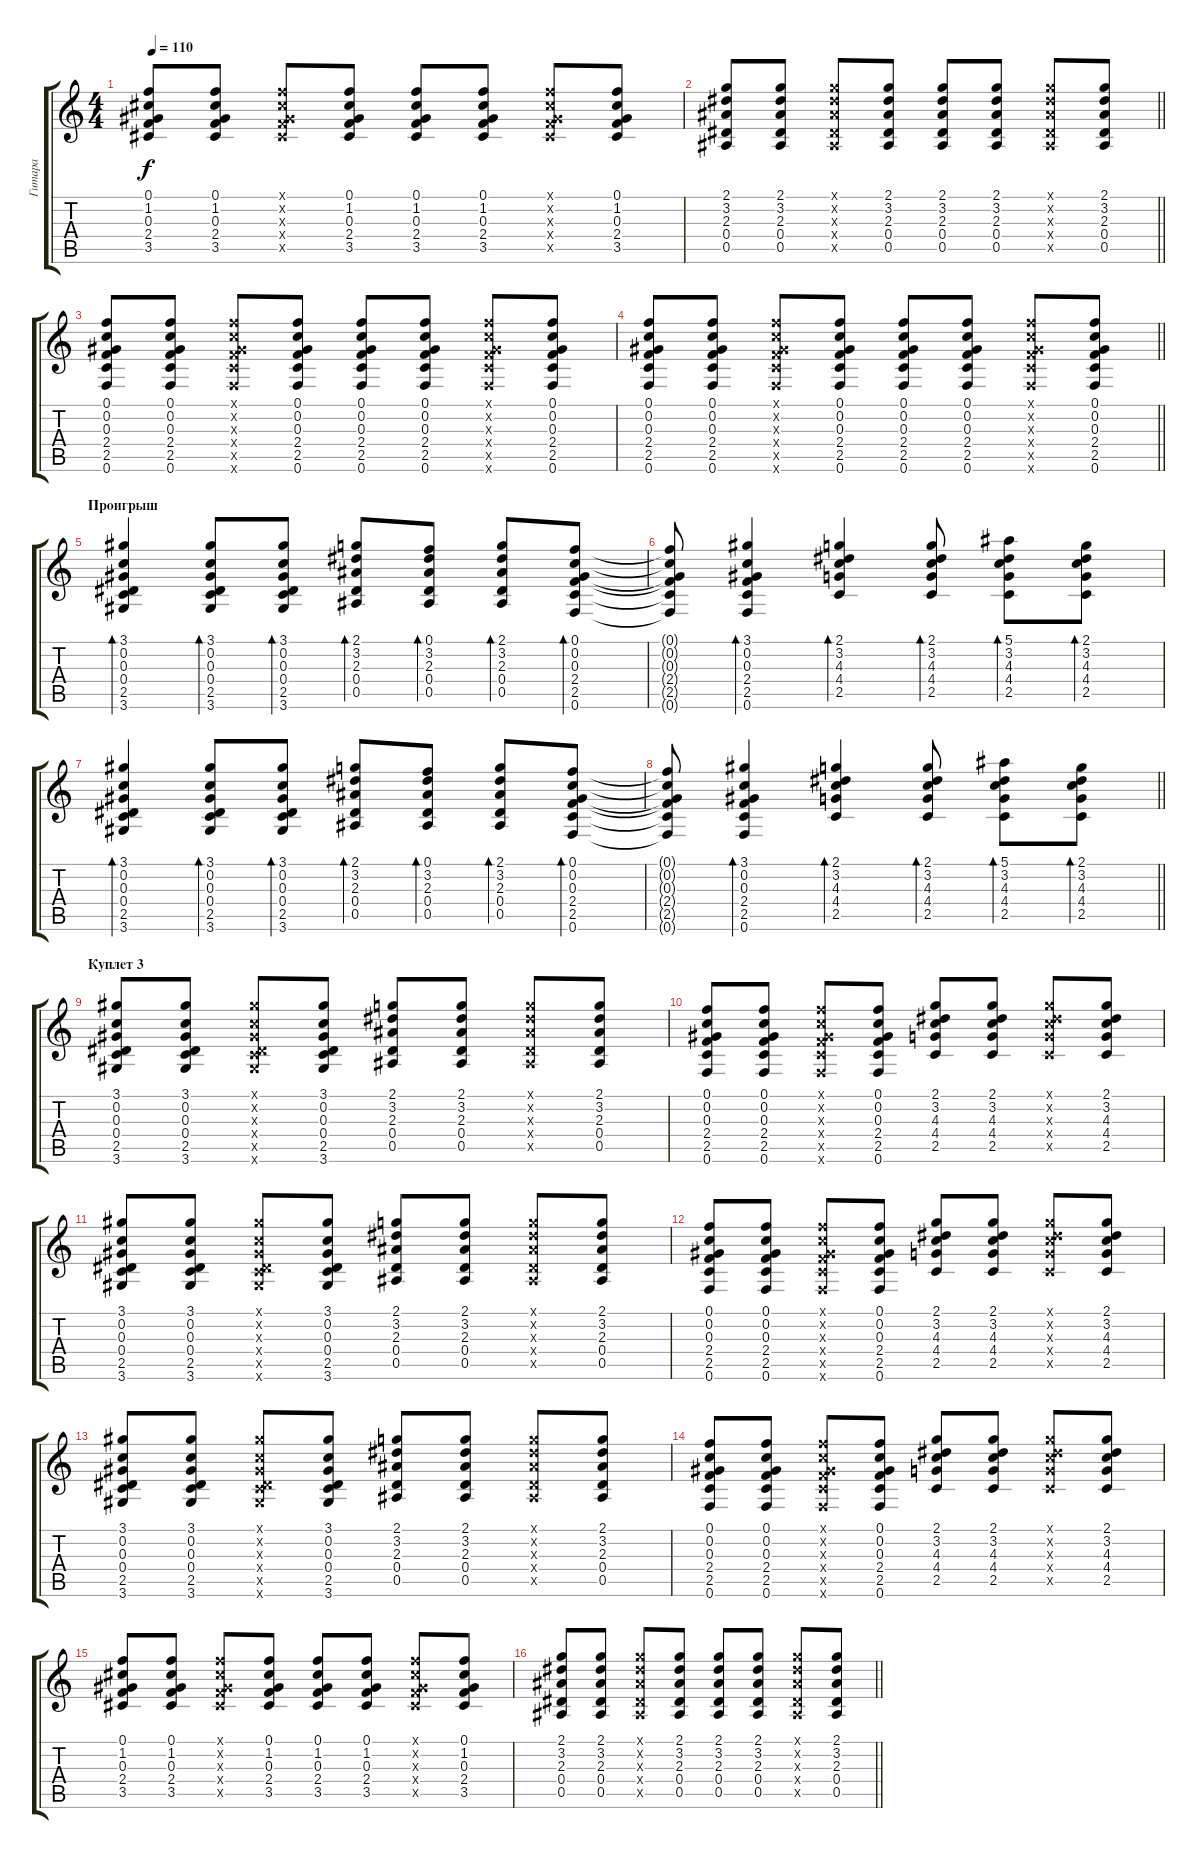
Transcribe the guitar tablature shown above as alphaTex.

\track ("Гитара" "Гитара") {instrument acousticguitarsteel}
\staff {score tabs}
\tuning (F4 C4 Ab3 Eb3 Bb2 F2) {hide}
\ts (4 4)
\tempo 110
\clef g2
\ks c
(0.1 1.2 0.3 2.4 3.5).8{dy f} (0.1 1.2 0.3 2.4 3.5).8 (0.1{x} 1.2{x} 0.3{x} 2.4{x} 3.5{x}).8 (0.1 1.2 0.3 2.4 3.5).8 (0.1 1.2 0.3 2.4 3.5).8 (0.1 1.2 0.3 2.4 3.5).8 (0.1{x} 1.2{x} 0.3{x} 2.4{x} 3.5{x}).8 (0.1 1.2 0.3 2.4 3.5).8 |
\barLineRight lightlight
(2.1 3.2 2.3 0.4 0.5).8 (2.1 3.2 2.3 0.4 0.5).8 (2.1{x} 3.2{x} 2.3{x} 0.4{x} 0.5{x}).8 (2.1 3.2 2.3 0.4 0.5).8 (2.1 3.2 2.3 0.4 0.5).8 (2.1 3.2 2.3 0.4 0.5).8 (2.1{x} 3.2{x} 2.3{x} 0.4{x} 0.5{x}).8 (2.1 3.2 2.3 0.4 0.5).8 |
(0.1 0.2 0.3 2.4 2.5 0.6).8 (0.1 0.2 0.3 2.4 2.5 0.6).8 (0.1{x} 0.2{x} 0.3{x} 2.4{x} 2.5{x} 0.6{x}).8 (0.1 0.2 0.3 2.4 2.5 0.6).8 (0.1 0.2 0.3 2.4 2.5 0.6).8 (0.1 0.2 0.3 2.4 2.5 0.6).8 (0.1{x} 0.2{x} 0.3{x} 2.4{x} 2.5{x} 0.6{x}).8 (0.1 0.2 0.3 2.4 2.5 0.6).8 |
\barLineRight lightlight
(0.1 0.2 0.3 2.4 2.5 0.6).8 (0.1 0.2 0.3 2.4 2.5 0.6).8 (0.1{x} 0.2{x} 0.3{x} 2.4{x} 2.5{x} 0.6{x}).8 (0.1 0.2 0.3 2.4 2.5 0.6).8 (0.1 0.2 0.3 2.4 2.5 0.6).8 (0.1 0.2 0.3 2.4 2.5 0.6).8 (0.1{x} 0.2{x} 0.3{x} 2.4{x} 2.5{x} 0.6{x}).8 (0.1 0.2 0.3 2.4 2.5 0.6).8 |
\section ("" "Проигрыш")
(3.1 0.2 0.3 0.4 2.5 3.6).4{bd 60} (3.1 0.2 0.3 0.4 2.5 3.6).8{bd 60} (3.1 0.2 0.3 0.4 2.5 3.6).8{bd 60} (2.1 3.2 2.3 0.4 0.5).8{bd 60} (0.1 3.2 2.3 0.4 0.5).8{bd 60} (2.1 3.2 2.3 0.4 0.5).8{bd 60} (0.1 0.2 0.3 2.4 2.5 0.6).8{bd 60} |
(0.1{t} 0.2{t} 0.3{t} 2.4{t} 2.5{t} 0.6{t}).8 (3.1 0.2 0.3 2.4 2.5 0.6).4{bd 60} (2.1 3.2 4.3 4.4 2.5).4{bd 60} (2.1 3.2 4.3 4.4 2.5).8{bd 60} (5.1 3.2 4.3 4.4 2.5).8{bd 60} (2.1 3.2 4.3 4.4 2.5).8{bd 60} |
(3.1 0.2 0.3 0.4 2.5 3.6).4{bd 60} (3.1 0.2 0.3 0.4 2.5 3.6).8{bd 60} (3.1 0.2 0.3 0.4 2.5 3.6).8{bd 60} (2.1 3.2 2.3 0.4 0.5).8{bd 60} (0.1 3.2 2.3 0.4 0.5).8{bd 60} (2.1 3.2 2.3 0.4 0.5).8{bd 60} (0.1 0.2 0.3 2.4 2.5 0.6).8{bd 60} |
\barLineRight lightlight
(0.1{t} 0.2{t} 0.3{t} 2.4{t} 2.5{t} 0.6{t}).8 (3.1 0.2 0.3 2.4 2.5 0.6).4{bd 60} (2.1 3.2 4.3 4.4 2.5).4{bd 60} (2.1 3.2 4.3 4.4 2.5).8{bd 60} (5.1 3.2 4.3 4.4 2.5).8{bd 60} (2.1 3.2 4.3 4.4 2.5).8{bd 60} |
\section ("" "Куплет 3")
(3.1 0.2 0.3 0.4 2.5 3.6).8 (3.1 0.2 0.3 0.4 2.5 3.6).8 (3.1{x} 0.2{x} 0.3{x} 0.4{x} 2.5{x} 3.6{x}).8 (3.1 0.2 0.3 0.4 2.5 3.6).8 (2.1 3.2 2.3 0.4 0.5).8 (2.1 3.2 2.3 0.4 0.5).8 (2.1{x} 3.2{x} 2.3{x} 0.4{x} 0.5{x}).8 (2.1 3.2 2.3 0.4 0.5).8 |
(0.1 0.2 0.3 2.4 2.5 0.6).8 (0.1 0.2 0.3 2.4 2.5 0.6).8 (0.1{x} 0.2{x} 0.3{x} 2.4{x} 2.5{x} 0.6{x}).8 (0.1 0.2 0.3 2.4 2.5 0.6).8 (2.1 3.2 4.3 4.4 2.5).8 (2.1 3.2 4.3 4.4 2.5).8 (2.1{x} 3.2{x} 4.3{x} 4.4{x} 2.5{x}).8 (2.1 3.2 4.3 4.4 2.5).8 |
(3.1 0.2 0.3 0.4 2.5 3.6).8 (3.1 0.2 0.3 0.4 2.5 3.6).8 (3.1{x} 0.2{x} 0.3{x} 0.4{x} 2.5{x} 3.6{x}).8 (3.1 0.2 0.3 0.4 2.5 3.6).8 (2.1 3.2 2.3 0.4 0.5).8 (2.1 3.2 2.3 0.4 0.5).8 (2.1{x} 3.2{x} 2.3{x} 0.4{x} 0.5{x}).8 (2.1 3.2 2.3 0.4 0.5).8 |
(0.1 0.2 0.3 2.4 2.5 0.6).8 (0.1 0.2 0.3 2.4 2.5 0.6).8 (0.1{x} 0.2{x} 0.3{x} 2.4{x} 2.5{x} 0.6{x}).8 (0.1 0.2 0.3 2.4 2.5 0.6).8 (2.1 3.2 4.3 4.4 2.5).8 (2.1 3.2 4.3 4.4 2.5).8 (2.1{x} 3.2{x} 4.3{x} 4.4{x} 2.5{x}).8 (2.1 3.2 4.3 4.4 2.5).8 |
(3.1 0.2 0.3 0.4 2.5 3.6).8 (3.1 0.2 0.3 0.4 2.5 3.6).8 (3.1{x} 0.2{x} 0.3{x} 0.4{x} 2.5{x} 3.6{x}).8 (3.1 0.2 0.3 0.4 2.5 3.6).8 (2.1 3.2 2.3 0.4 0.5).8 (2.1 3.2 2.3 0.4 0.5).8 (2.1{x} 3.2{x} 2.3{x} 0.4{x} 0.5{x}).8 (2.1 3.2 2.3 0.4 0.5).8 |
(0.1 0.2 0.3 2.4 2.5 0.6).8 (0.1 0.2 0.3 2.4 2.5 0.6).8 (0.1{x} 0.2{x} 0.3{x} 2.4{x} 2.5{x} 0.6{x}).8 (0.1 0.2 0.3 2.4 2.5 0.6).8 (2.1 3.2 4.3 4.4 2.5).8 (2.1 3.2 4.3 4.4 2.5).8 (2.1{x} 3.2{x} 4.3{x} 4.4{x} 2.5{x}).8 (2.1 3.2 4.3 4.4 2.5).8 |
(0.1 1.2 0.3 2.4 3.5).8 (0.1 1.2 0.3 2.4 3.5).8 (0.1{x} 1.2{x} 0.3{x} 2.4{x} 3.5{x}).8 (0.1 1.2 0.3 2.4 3.5).8 (0.1 1.2 0.3 2.4 3.5).8 (0.1 1.2 0.3 2.4 3.5).8 (0.1{x} 1.2{x} 0.3{x} 2.4{x} 3.5{x}).8 (0.1 1.2 0.3 2.4 3.5).8 |
\barLineRight lightlight
(2.1 3.2 2.3 0.4 0.5).8 (2.1 3.2 2.3 0.4 0.5).8 (2.1{x} 3.2{x} 2.3{x} 0.4{x} 0.5{x}).8 (2.1 3.2 2.3 0.4 0.5).8 (2.1 3.2 2.3 0.4 0.5).8 (2.1 3.2 2.3 0.4 0.5).8 (2.1{x} 3.2{x} 2.3{x} 0.4{x} 0.5{x}).8 (2.1 3.2 2.3 0.4 0.5).8
